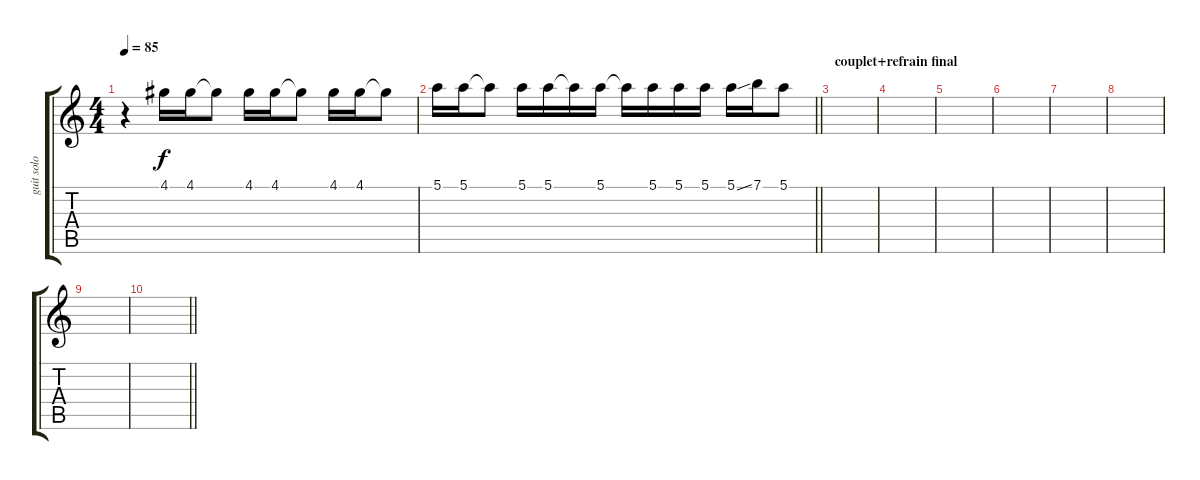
\track ("guit solo" "guit solo") {instrument acousticguitarsteel}
\staff {score tabs}
\tuning (E4 B3 G3 D3 A2 E2) {hide}
\ts (4 4)
\tempo 85
\clef g2
\ks c
r.4{dy f} 4.1.16 4.1.16 4.1{t}.8 4.1.16 4.1.16 4.1{t}.8 4.1.16 4.1.16 4.1{t}.8 |
\barLineRight lightlight
5.1.16 5.1.16 5.1{t}.8 5.1.16 5.1.16 5.1{t}.16 5.1.16 5.1{t}.16 5.1.16 5.1.16 5.1.16 5.1{ss}.16 7.1.16 5.1.8 |
\section ("" "couplet+refrain final")
|
|
|
|
|
|
|
\barLineRight lightlight
